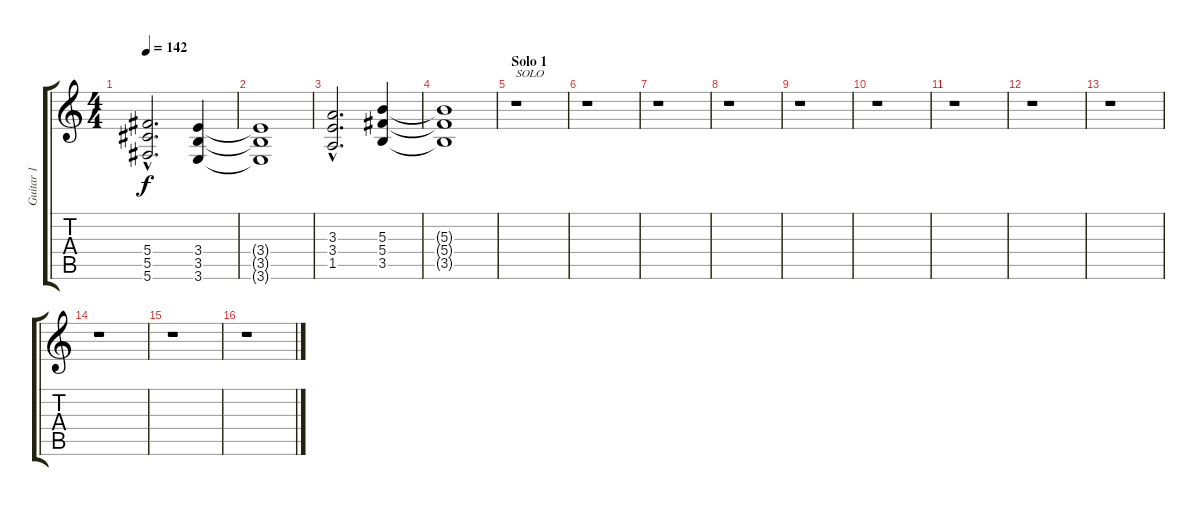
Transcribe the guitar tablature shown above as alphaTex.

\track ("Guitar 1" "Guitar 1") {instrument distortionguitar}
\staff {score tabs}
\tuning (Eb4 Bb3 Gb3 Db3 Ab2 Db2) {hide}
\ts (4 4)
\tempo 142
\clef g2
\ks c
(5.4{hac} 5.5{hac} 5.6{hac}).2{d dy f} (3.4 3.5 3.6).4 |
(3.4{t} 3.5{t} 3.6{t}).1 |
(3.3{hac} 3.4{hac} 1.5{hac}).2{d} (5.3 5.4 3.5).4 |
(5.3{t} 5.4{t} 3.5{t}).1 |
\section ("" "Solo 1")
r.1{txt "SOLO"} |
r.1 |
r.1 |
r.1 |
r.1 |
r.1 |
r.1 |
r.1 |
r.1 |
r.1 |
r.1 |
r.1
